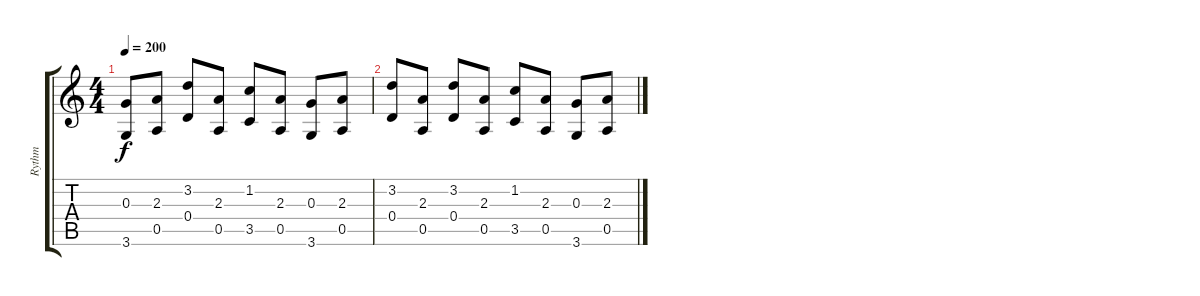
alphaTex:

\track ("Rythm" "Rythm") {instrument distortionguitar}
\staff {score tabs}
\tuning (E4 B3 G3 D3 A2 E2) {hide}
\ts (4 4)
\tempo 200
\clef g2
\ks c
(0.3 3.6).8{dy f} (2.3 0.5).8 (3.2 0.4).8 (2.3 0.5).8 (1.2 3.5).8 (2.3 0.5).8 (0.3 3.6).8 (2.3 0.5).8 |
(3.2 0.4).8 (2.3 0.5).8 (3.2 0.4).8 (2.3 0.5).8 (1.2 3.5).8 (2.3 0.5).8 (0.3 3.6).8 (2.3 0.5).8
